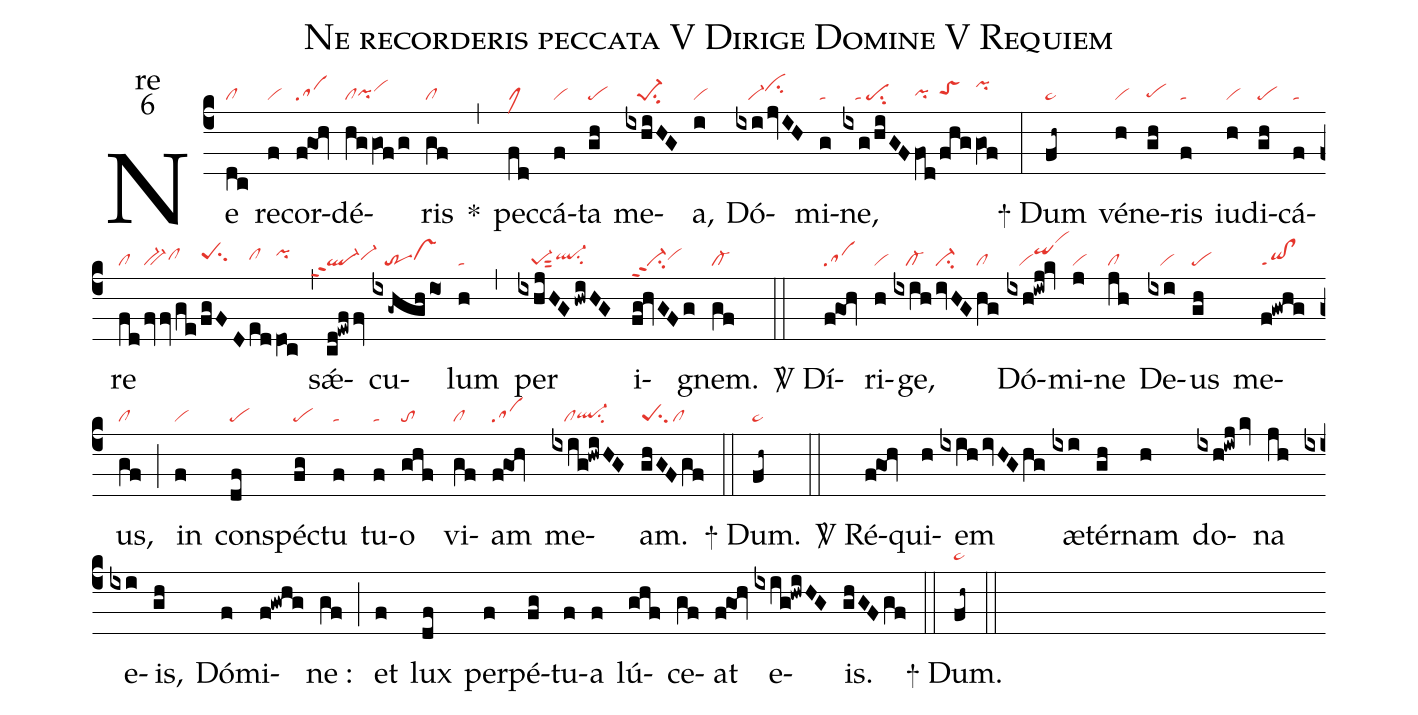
name:Ne recorderis peccata V Dirige Domine V Requiem;
office-part:re;
mode:6;
nabc-lines:1;
%%
(c4)
Ne(dc|cl) re(f|vi)cor(fgOh|sa)dé(hg/gOf/g|clpihgvihi)ris(gf|cl) <sp>*</sp>(,)
pec(fd|clM)cá(f|vi)ta(gh|pe) me(ixhiHG|///pe-1su2)a,(i|vi)
Dó(ixijvIH|///vi-cihi)mi(g|ta)ne,(ixg/hiGF|///ta/pesu2|fOd/|pihg|fhg/|toShh|gOf|pihj) (:)

<sp>+</sp> Dum(fh~|ta>) vé(h|vi)ne(gh|pehg)ris(f|ta) iu(h|vi)di(gh|pe)cá(f|ta)re(fd/|cl|fvvge/|bv-clhh|fgFD|peShhsu2|ed/|clhh|dOc|pihi) (,)
sǽ(cd!ewffv|````ql-ppt2vi-hh)cu(ix-ghgh/io1|///trvshh)lum(h|ta) (,)
per(ixhjHGhwiHG|///pe-1sut2ql-hhsu2) i(fg!hvGFg|vi-ppt2su2vihh)gnem.(gf|cl-) (::)

<sp>V/</sp> Dí(fgOh|sa)ri(h|vi)ge,(ixih|///cl-|ivHG|ci-|hg|cl)
Dó(ixh!iwj!kv|///viqihjvihn)mi(j|vi)ne(jh|cl) De(ixi|///vi)us(gh|pe) me(f!gwhg|qi!clppt1)us,(gf|cl) (;)
in(f|vi) con(df|pe)spéc(fg|pe)tu(f|ta) tu(f|ta)o(ghf|to) vi(gf|cl)am(fgOh|sa) me(ixig!hwiHG|///clql-hgsu2)am.(ghGFgf|peSsu2cl) (::)

<sp>+</sp> Dum.(fh~|ta>) (::)

<sp>V/</sp> Ré(fgOh)qui(h)em(ixihivHGhg) æ(ixi)tér(gh)nam(h) do(ixh!iwj/kv)na(jh) e(ixi)is,(gh) Dó(f)mi(f!gwhg)ne :(gf) (;)
et(f) lux(df) per(f)pé(fg)tu(f)a(f) lú(ghf)ce(gf)at(fgOh) e(ixig!hwiHG)is.(ghGFgf) (::)

<sp>+</sp> Dum.(fh~|ta>) (::)
